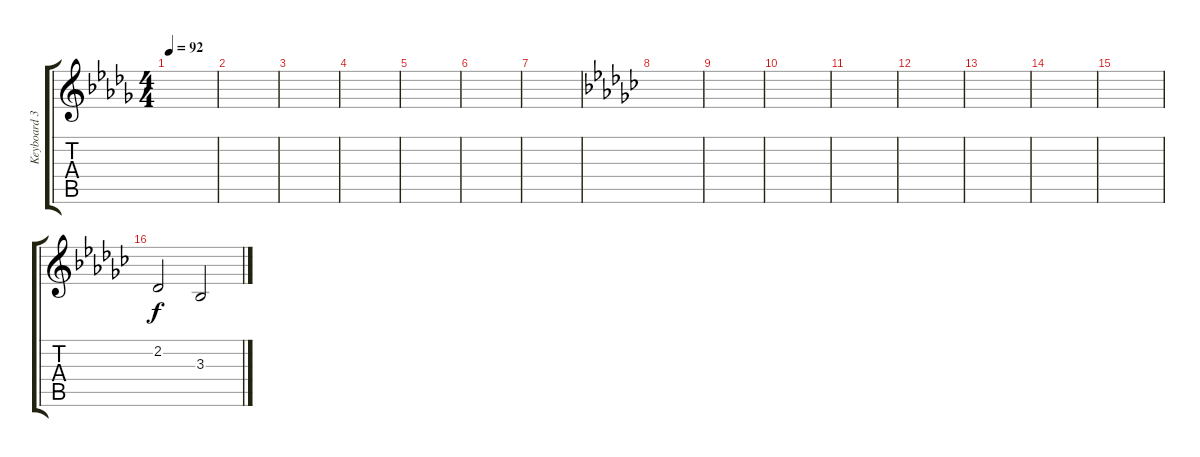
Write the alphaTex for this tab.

\track ("Keyboard 3-2" "Keyboard 3") {instrument synthstrings1}
\staff {score tabs}
\tuning (E4 B3 G3 D3 A2 E2) {hide}
\ts (4 4)
\tempo 92
\clef g2
\ks db
|
|
|
|
|
|
|
\ks gb
|
|
|
|
|
|
|
|
2.2.2 3.3.2
